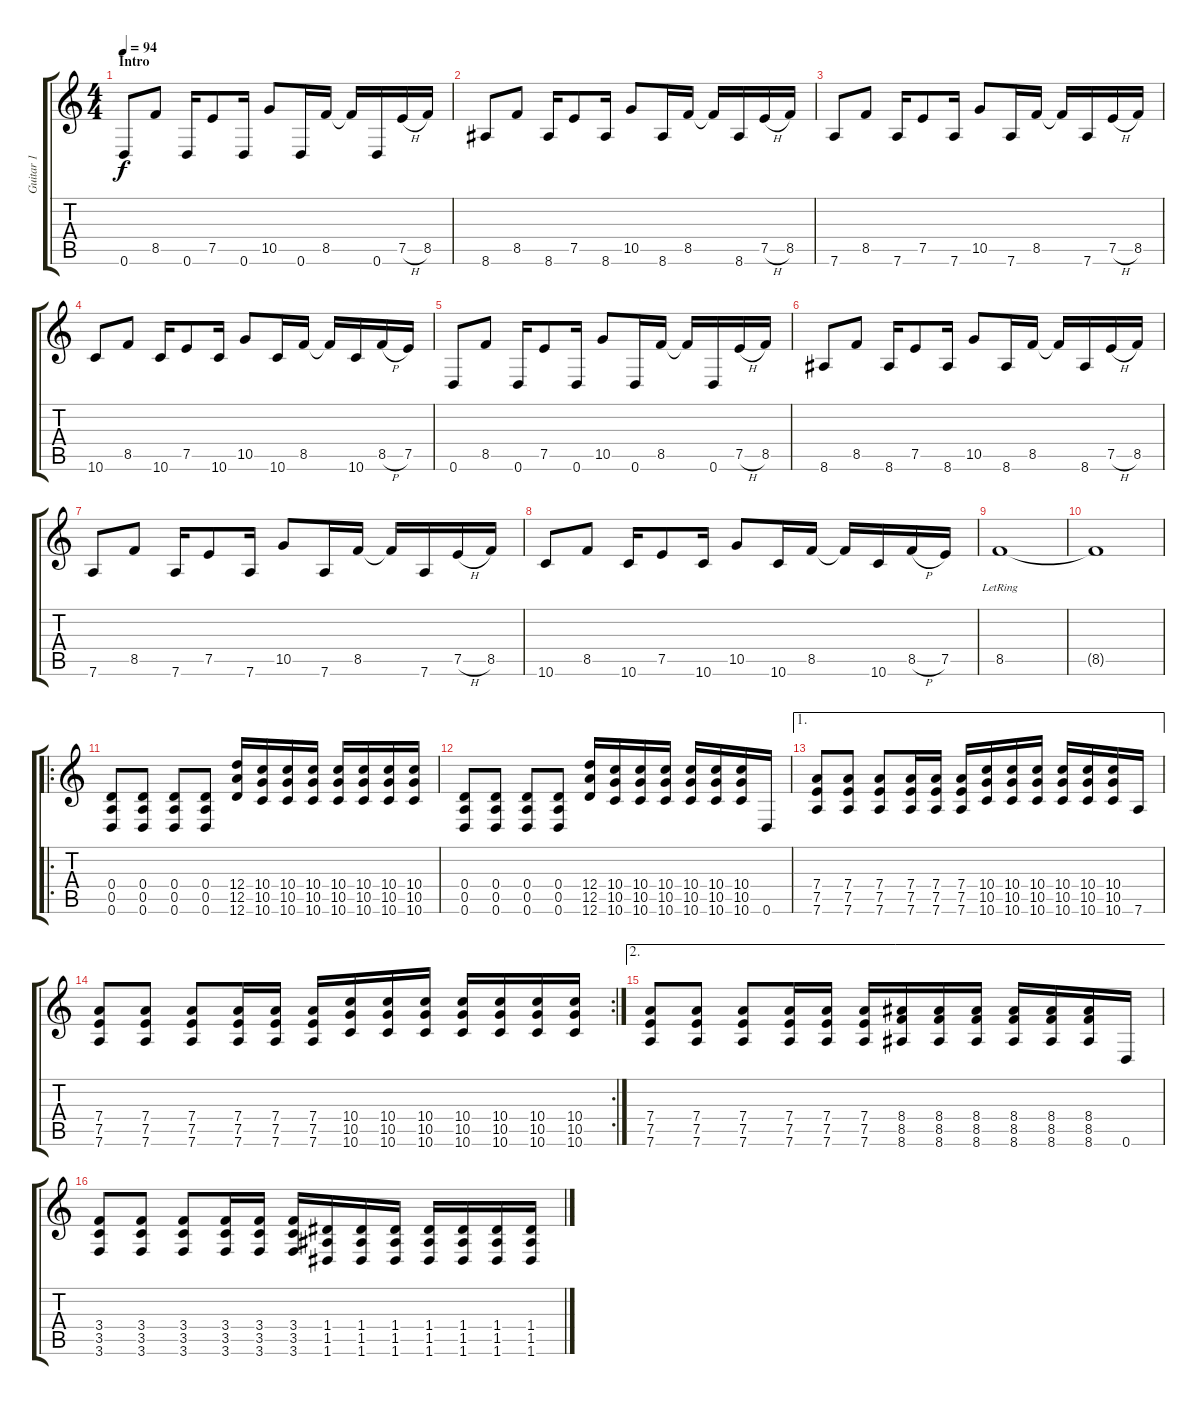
\track ("Guitar 1" "Guitar 1") {instrument distortionguitar}
\staff {score tabs}
\tuning (E4 B3 G3 D3 A2 D2) {hide}
\ts (4 4)
\section ("" "Intro")
\tempo 94
\clef g2
\ks c
0.6.8{dy f instrument distortionguitar} 8.5.8 0.6.16 7.5.8 0.6.16 10.5.8 0.6.16 8.5.16 8.5{t}.16 0.6.16 7.5{h}.16 8.5.16 |
8.6.8 8.5.8 8.6.16 7.5.8 8.6.16 10.5.8 8.6.16 8.5.16 8.5{t}.16 8.6.16 7.5{h}.16 8.5.16 |
7.6.8 8.5.8 7.6.16 7.5.8 7.6.16 10.5.8 7.6.16 8.5.16 8.5{t}.16 7.6.16 7.5{h}.16 8.5.16 |
10.6.8 8.5.8 10.6.16 7.5.8 10.6.16 10.5.8 10.6.16 8.5.16 8.5{t}.16 10.6.16 8.5{h}.16 7.5.16 |
0.6.8 8.5.8 0.6.16 7.5.8 0.6.16 10.5.8 0.6.16 8.5.16 8.5{t}.16 0.6.16 7.5{h}.16 8.5.16 |
8.6.8 8.5.8 8.6.16 7.5.8 8.6.16 10.5.8 8.6.16 8.5.16 8.5{t}.16 8.6.16 7.5{h}.16 8.5.16 |
7.6.8 8.5.8 7.6.16 7.5.8 7.6.16 10.5.8 7.6.16 8.5.16 8.5{t}.16 7.6.16 7.5{h}.16 8.5.16 |
10.6.8 8.5.8 10.6.16 7.5.8 10.6.16 10.5.8 10.6.16 8.5.16 8.5{t}.16 10.6.16 8.5{h}.16 7.5.16 |
8.5{lr}.1 |
8.5{t}.1 |
\ro
(0.4 0.5 0.6).8 (0.4 0.5 0.6).8 (0.4 0.5 0.6).8 (0.4 0.5 0.6).8 (12.4 12.5 12.6).16 (10.4 10.5 10.6).16 (10.4 10.5 10.6).16 (10.4 10.5 10.6).16 (10.4 10.5 10.6).16 (10.4 10.5 10.6).16 (10.4 10.5 10.6).16 (10.4 10.5 10.6).16 |
(0.4 0.5 0.6).8 (0.4 0.5 0.6).8 (0.4 0.5 0.6).8 (0.4 0.5 0.6).8 (12.4 12.5 12.6).16 (10.4 10.5 10.6).16 (10.4 10.5 10.6).16 (10.4 10.5 10.6).16 (10.4 10.5 10.6).16 (10.4 10.5 10.6).16 (10.4 10.5 10.6).16 0.6.16 |
\ae 1
(7.4 7.5 7.6).8 (7.4 7.5 7.6).8 (7.4 7.5 7.6).8 (7.4 7.5 7.6).16 (7.4 7.5 7.6).16 (7.4 7.5 7.6).16 (10.4 10.5 10.6).16 (10.4 10.5 10.6).16 (10.4 10.5 10.6).16 (10.4 10.5 10.6).16 (10.4 10.5 10.6).16 (10.4 10.5 10.6).16 7.6.16 |
\rc 2
(7.4 7.5 7.6).8 (7.4 7.5 7.6).8 (7.4 7.5 7.6).8 (7.4 7.5 7.6).16 (7.4 7.5 7.6).16 (7.4 7.5 7.6).16 (10.4 10.5 10.6).16 (10.4 10.5 10.6).16 (10.4 10.5 10.6).16 (10.4 10.5 10.6).16 (10.4 10.5 10.6).16 (10.4 10.5 10.6).16 (10.4 10.5 10.6).16 |
\ae 2
(7.4 7.5 7.6).8 (7.4 7.5 7.6).8 (7.4 7.5 7.6).8 (7.4 7.5 7.6).16 (7.4 7.5 7.6).16 (7.4 7.5 7.6).16 (8.4 8.5 8.6).16 (8.4 8.5 8.6).16 (8.4 8.5 8.6).16 (8.4 8.5 8.6).16 (8.4 8.5 8.6).16 (8.4 8.5 8.6).16 0.6.16 |
(3.4 3.5 3.6).8 (3.4 3.5 3.6).8 (3.4 3.5 3.6).8 (3.4 3.5 3.6).16 (3.4 3.5 3.6).16 (3.4 3.5 3.6).16 (1.4 1.5 1.6).16 (1.4 1.5 1.6).16 (1.4 1.5 1.6).16 (1.4 1.5 1.6).16 (1.4 1.5 1.6).16 (1.4 1.5 1.6).16 (1.4 1.5 1.6).16
